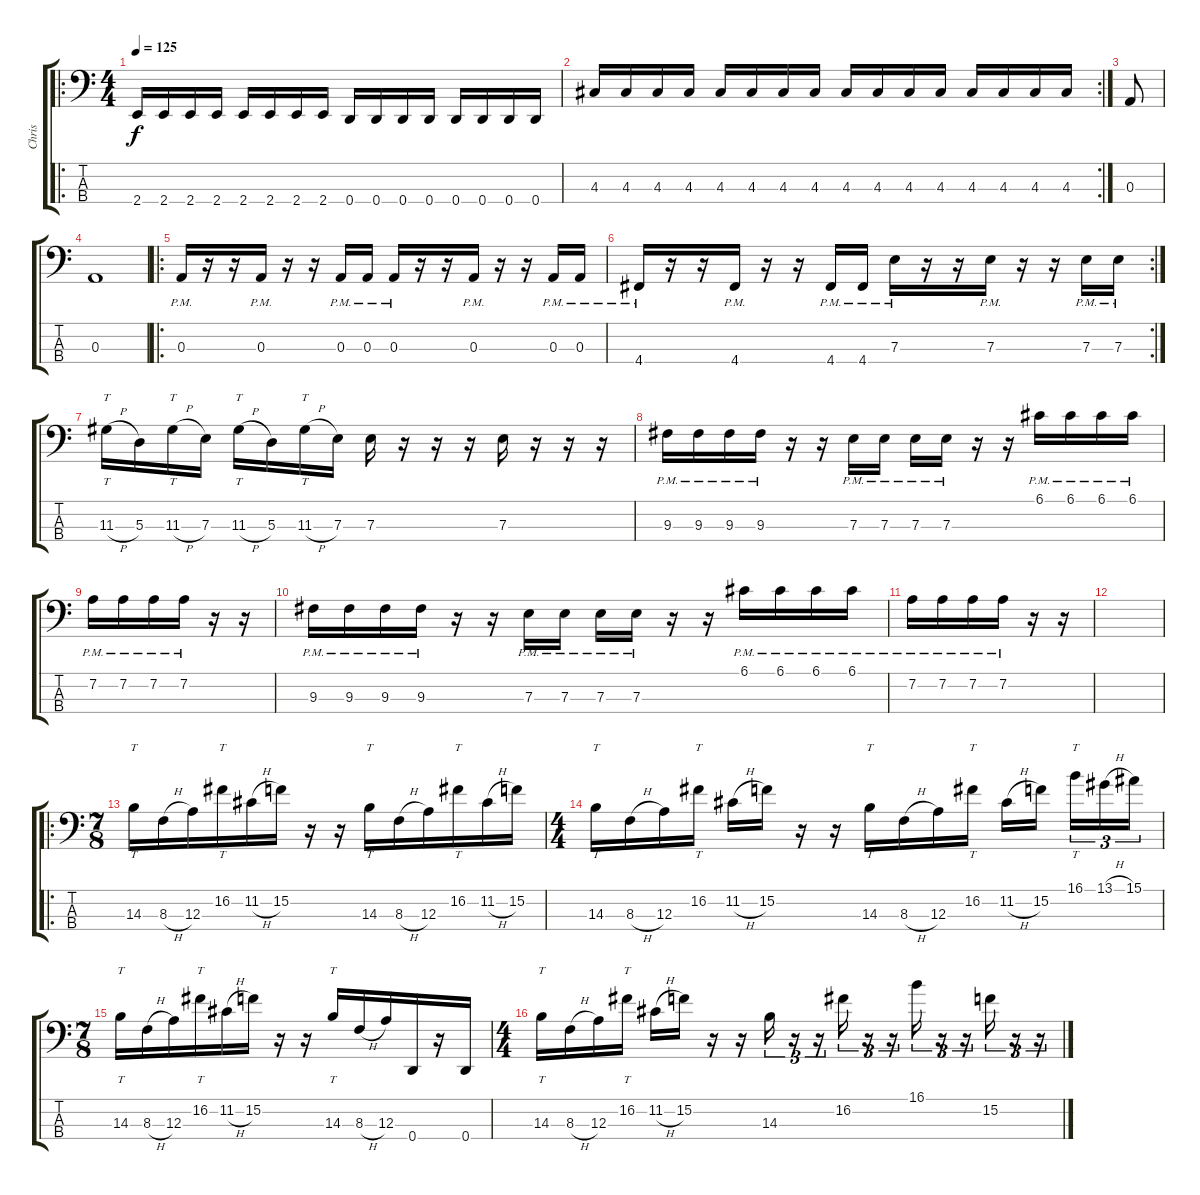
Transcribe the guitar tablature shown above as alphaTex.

\track ("Chris" "Chris") {instrument electricbasspick}
\staff {score tabs}
\tuning (G2 D2 A1 D1) {hide}
\ro
\ts (4 4)
\tempo 125
\clef f4
\ks c
2.4.16{dy f} 2.4.16 2.4.16 2.4.16 2.4.16 2.4.16 2.4.16 2.4.16 0.4.16 0.4.16 0.4.16 0.4.16 0.4.16 0.4.16 0.4.16 0.4.16 |
\rc 2
4.3.16 4.3.16 4.3.16 4.3.16 4.3.16 4.3.16 4.3.16 4.3.16 4.3.16 4.3.16 4.3.16 4.3.16 4.3.16 4.3.16 4.3.16 4.3.16 |
0.3.8 |
0.3.1 |
\ro
0.3{pm}.16 r.16 r.16 0.3{pm}.16 r.16 r.16 0.3{pm}.16 0.3{pm}.16 0.3{pm}.16 r.16 r.16 0.3{pm}.16 r.16 r.16 0.3{pm}.16 0.3{pm}.16 |
\rc 2
4.4{pm}.16 r.16 r.16 4.4{pm}.16 r.16 r.16 4.4{pm}.16 4.4{pm}.16 7.3{pm}.16 r.16 r.16 7.3{pm}.16 r.16 r.16 7.3{pm}.16 7.3{pm}.16 |
11.3{h}.16{tt} 5.3.16 11.3{h}.16{tt} 7.3.16 11.3{h}.16{tt} 5.3.16 11.3{h}.16{tt} 7.3.16 7.3.16 r.16 r.16 r.16 7.3.16 r.16 r.16 r.16 |
9.3{pm}.16 9.3{pm}.16 9.3{pm}.16 9.3{pm}.16 r.16 r.16 7.3{pm}.16 7.3{pm}.16 7.3{pm}.16 7.3{pm}.16 r.16 r.16 6.1{pm}.16 6.1{pm}.16 6.1{pm}.16 6.1{pm}.16 |
7.2{pm}.16 7.2{pm}.16 7.2{pm}.16 7.2{pm}.16 r.16 r.16 |
9.3{pm}.16 9.3{pm}.16 9.3{pm}.16 9.3{pm}.16 r.16 r.16 7.3{pm}.16 7.3{pm}.16 7.3{pm}.16 7.3{pm}.16 r.16 r.16 6.1{pm}.16 6.1{pm}.16 6.1{pm}.16 6.1{pm}.16 |
7.2{pm}.16 7.2{pm}.16 7.2{pm}.16 7.2{pm}.16 r.16 r.16 |
|
\ro
\ts (7 8)
14.3.16{tt instrument electricbassfinger} 8.3{h}.16 12.3.16 16.2.16{tt} 11.2{h}.16 15.2.16 r.16 r.16 14.3.16{tt} 8.3{h}.16 12.3.16 16.2.16{tt} 11.2{h}.16 15.2.16 |
\ts (4 4)
14.3.16{tt} 8.3{h}.16 12.3.16 16.2.16{tt} 11.2{h}.16 15.2.16 r.16 r.16 14.3.16{tt} 8.3{h}.16 12.3.16 16.2.16{tt} 11.2{h}.16 15.2.16{beam splitsecondary} 16.1.16{tt tu (3 2)} 13.1{h}.16{tu (3 2)} 15.1.16{tu (3 2)} |
\ts (7 8)
14.3.16{tt instrument electricbassfinger} 8.3{h}.16 12.3.16 16.2.16{tt} 11.2{h}.16 15.2.16 r.16 r.16 14.3.16{tt} 8.3{h}.16 12.3.16 0.4.16 r.16 0.4.16 |
\ts (4 4)
14.3.16{tt instrument electricbassfinger} 8.3{h}.16 12.3.16 16.2.16{tt} 11.2{h}.16 15.2.16 r.16 r.16 14.3.16{tu (3 2)} r.16{tu (3 2)} r.16{tu (3 2)} 16.2.16{tu (3 2)} r.16{tu (3 2)} r.16{tu (3 2)} 16.1.16{tu (3 2)} r.16{tu (3 2)} r.16{tu (3 2)} 15.2.16{tu (3 2)} r.16{tu (3 2)} r.16{tu (3 2)}
